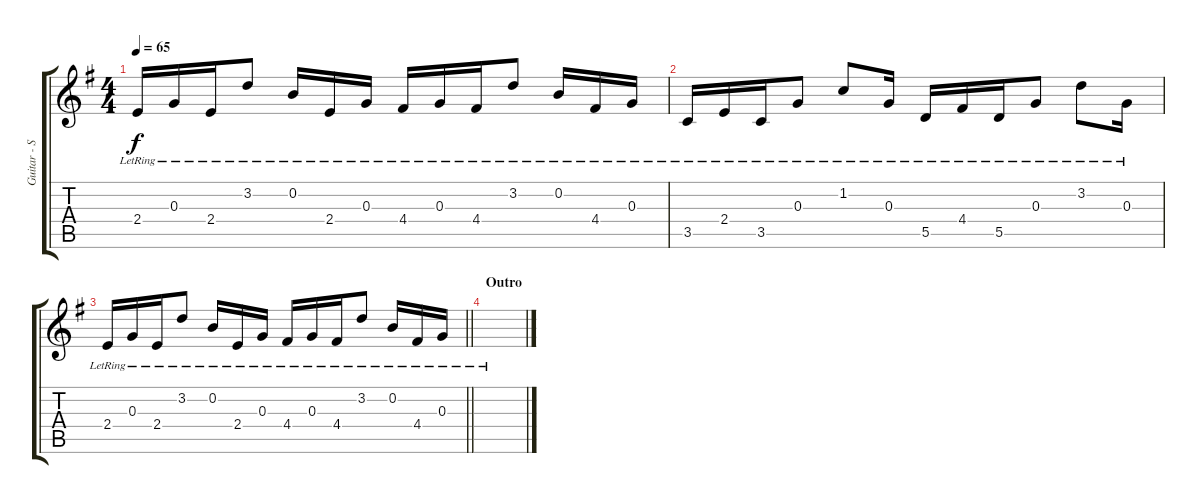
\track ("Guitar - Simon Neil" "Guitar - S") {instrument electricguitarclean}
\staff {score tabs}
\tuning (E4 B3 G3 D3 A2 D2) {hide}
\ts (4 4)
\tempo 65
\clef g2
\ks g
2.4{lr}.16{dy f} 0.3{lr}.16 2.4{lr}.16 3.2{lr}.8 0.2{lr}.16 2.4{lr}.16 0.3{lr}.16 4.4{lr}.16 0.3{lr}.16 4.4{lr}.16 3.2{lr}.8 0.2{lr}.16 4.4{lr}.16 0.3{lr}.16 |
3.5{lr}.16 2.4{lr}.16 3.5{lr}.16 0.3{lr}.8 1.2{lr}.8 0.3{lr}.16 5.5{lr}.16 4.4{lr}.16 5.5{lr}.16 0.3{lr}.8 3.2{lr}.8 0.3{lr}.16 |
\barLineRight lightlight
2.4{lr}.16 0.3{lr}.16 2.4{lr}.16 3.2{lr}.8 0.2{lr}.16 2.4{lr}.16 0.3{lr}.16 4.4{lr}.16 0.3{lr}.16 4.4{lr}.16 3.2{lr}.8 0.2{lr}.16 4.4{lr}.16 0.3{lr}.16 |
\section ("" "Outro")
